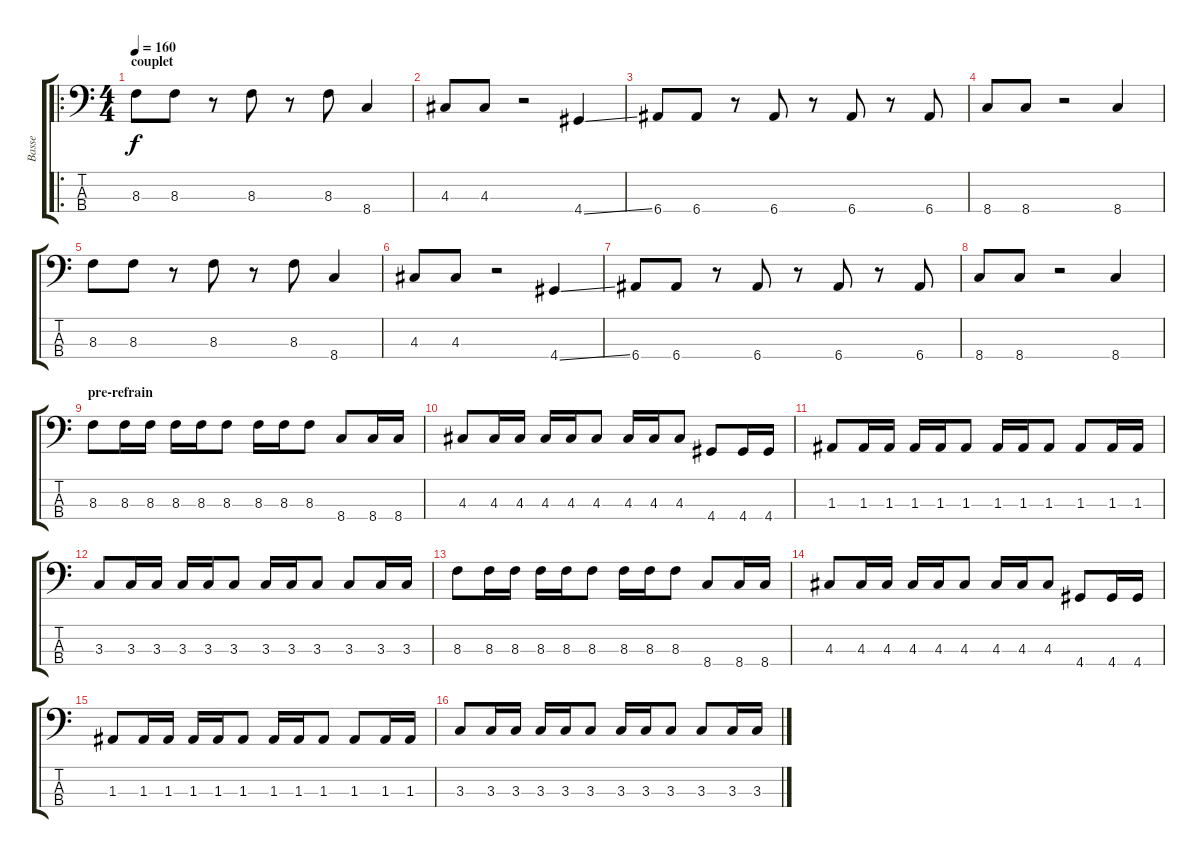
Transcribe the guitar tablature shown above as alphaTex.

\track ("Basse" "Basse") {instrument electricbasspick}
\staff {score tabs}
\tuning (G2 D2 A1 E1) {hide}
\ro
\ts (4 4)
\section ("" "couplet")
\tempo 160
\clef f4
\ks c
8.3.8{dy f instrument electricbasspick} 8.3.8 r.8 8.3.8 r.8 8.3.8 8.4.4 |
4.3.8 4.3.8 r.2 4.4{ss}.4 |
6.4.8 6.4.8 r.8 6.4.8 r.8 6.4.8 r.8 6.4.8 |
8.4.8 8.4.8 r.2 8.4.4 |
8.3.8 8.3.8 r.8 8.3.8 r.8 8.3.8 8.4.4 |
4.3.8 4.3.8 r.2 4.4{ss}.4 |
6.4.8 6.4.8 r.8 6.4.8 r.8 6.4.8 r.8 6.4.8 |
8.4.8 8.4.8 r.2 8.4.4 |
\section ("" "pre-refrain")
8.3.8 8.3.16 8.3.16 8.3.16 8.3.16 8.3.8 8.3.16 8.3.16 8.3.8 8.4.8 8.4.16 8.4.16 |
4.3.8 4.3.16 4.3.16 4.3.16 4.3.16 4.3.8 4.3.16 4.3.16 4.3.8 4.4.8 4.4.16 4.4.16 |
1.3.8 1.3.16 1.3.16 1.3.16 1.3.16 1.3.8 1.3.16 1.3.16 1.3.8 1.3.8 1.3.16 1.3.16 |
3.3.8 3.3.16 3.3.16 3.3.16 3.3.16 3.3.8 3.3.16 3.3.16 3.3.8 3.3.8 3.3.16 3.3.16 |
8.3.8 8.3.16 8.3.16 8.3.16 8.3.16 8.3.8 8.3.16 8.3.16 8.3.8 8.4.8 8.4.16 8.4.16 |
4.3.8 4.3.16 4.3.16 4.3.16 4.3.16 4.3.8 4.3.16 4.3.16 4.3.8 4.4.8 4.4.16 4.4.16 |
1.3.8 1.3.16 1.3.16 1.3.16 1.3.16 1.3.8 1.3.16 1.3.16 1.3.8 1.3.8 1.3.16 1.3.16 |
3.3.8 3.3.16 3.3.16 3.3.16 3.3.16 3.3.8 3.3.16 3.3.16 3.3.8 3.3.8 3.3.16 3.3.16
